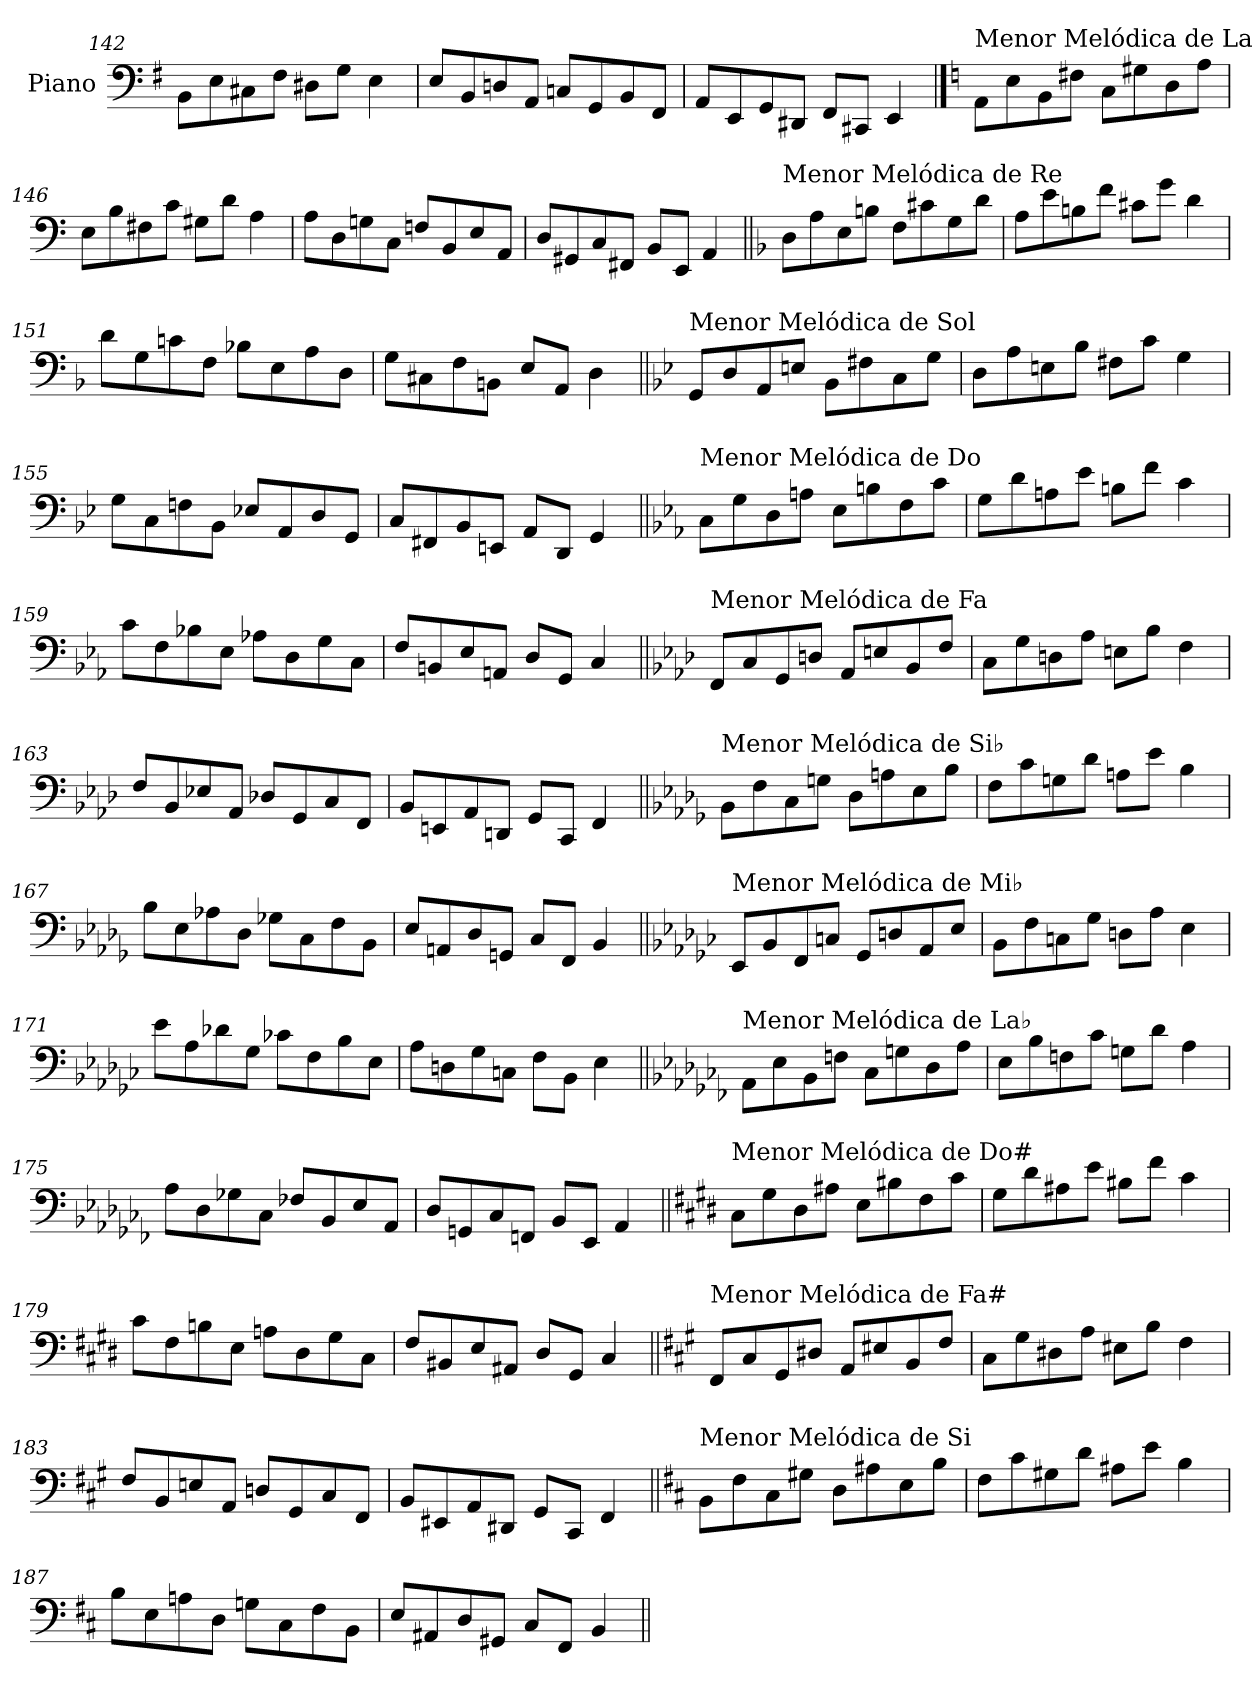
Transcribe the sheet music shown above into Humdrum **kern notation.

**kern
*part1
*staff1
*I"Piano
*I'Pno.
*clefF4
*k[f#]
=142
8BB\L
8E\
8C#X\
8F#\J
8D#X\L
8G\J
4E\
=143
8E/L
8BB/
8Dn/
8AA/J
8Cn/L
8GG/
8BB/
8FF#/J
=144
8AA/L
8EE/
8GG/
8DD#X/J
8FF#/L
8CC#X/J
4EE/
!!LO:PB:g=z
==145
*k[]
!LO:TX:a:t=Menor Melódica de La
8AA\L
8E\
8BB\
8F#X\J
8C\L
8G#X\
8D\
8A\J
=146
8E\L
8B\
8F#X\
8c\J
8G#X\L
8d\J
4A\
=147
8A\L
8D\
8Gn\
8C\J
8Fn/L
8BB/
8E/
8AA/J
=148
8D/L
8GG#X/
8C/
8FF#X/J
8BB/L
8EE/J
4AA/
!!LO:LB:g=z
=149||
*k[b-]
!LO:TX:a:t=Menor Melódica de Re
8D\L
8A\
8E\
8Bn\J
8F\L
8c#X\
8G\
8d\J
=150
8A\L
8e\
8Bn\
8f\J
8c#X\L
8g\J
4d\
=151
8d\L
8G\
8cn\
8F\J
8B-X\L
8E\
8A\
8D\J
=152
8G\L
8C#X\
8F\
8BBn\J
8E/L
8AA/J
4D\
!!LO:LB:g=z
=153||
*k[b-e-]
!LO:TX:a:t=Menor Melódica de Sol
8GG/L
8D/
8AA/
8En/J
8BB-\L
8F#X\
8C\
8G\J
=154
8D\L
8A\
8En\
8B-\J
8F#X\L
8c\J
4G\
=155
8G\L
8C\
8Fn\
8BB-\J
8E-X/L
8AA/
8D/
8GG/J
=156
8C/L
8FF#X/
8BB-/
8EEn/J
8AA/L
8DD/J
4GG/
!!LO:LB:g=z
=157||
*k[b-e-a-]
!LO:TX:a:t=Menor Melódica de Do
8C\L
8G\
8D\
8An\J
8E-\L
8Bn\
8F\
8c\J
=158
8G\L
8d\
8An\
8e-\J
8Bn\L
8f\J
4c\
=159
8c\L
8F\
8B-X\
8E-\J
8A-X\L
8D\
8G\
8C\J
=160
8F/L
8BBn/
8E-/
8AAn/J
8D/L
8GG/J
4C/
!!LO:LB:g=z
=161||
*k[b-e-a-d-]
!LO:TX:a:t=Menor Melódica de Fa
8FF/L
8C/
8GG/
8Dn/J
8AA-/L
8En/
8BB-/
8F/J
=162
8C\L
8G\
8Dn\
8A-\J
8En\L
8B-\J
4F\
=163
8F/L
8BB-/
8E-X/
8AA-/J
8D-X/L
8GG/
8C/
8FF/J
=164
8BB-/L
8EEn/
8AA-/
8DDn/J
8GG/L
8CC/J
4FF/
!!LO:LB:g=z
=165||
*k[b-e-a-d-g-]
!LO:TX:a:t=Menor Melódica de Si♭
8BB-\L
8F\
8C\
8Gn\J
8D-\L
8An\
8E-\
8B-\J
=166
8F\L
8c\
8Gn\
8d-\J
8An\L
8e-\J
4B-\
=167
8B-\L
8E-\
8A-X\
8D-\J
8G-X\L
8C\
8F\
8BB-\J
=168
8E-/L
8AAn/
8D-/
8GGn/J
8C/L
8FF/J
4BB-/
!!LO:PB:g=z
=169||
*k[b-e-a-d-g-c-]
!LO:TX:a:t=Menor Melódica de Mi♭
8EE-/L
8BB-/
8FF/
8Cn/J
8GG-/L
8Dn/
8AA-/
8E-/J
=170
8BB-\L
8F\
8Cn\
8G-\J
8Dn\L
8A-\J
4E-\
=171
8e-\L
8A-\
8d-X\
8G-\J
8c-X\L
8F\
8B-\
8E-\J
=172
8A-\L
8Dn\
8G-\
8Cn\J
8F\L
8BB-\J
4E-\
!!LO:LB:g=z
=173||
*k[b-e-a-d-g-c-f-]
!LO:TX:a:t=Menor Melódica de La♭
8AA-\L
8E-\
8BB-\
8Fn\J
8C-\L
8Gn\
8D-\
8A-\J
=174
8E-\L
8B-\
8Fn\
8c-\J
8Gn\L
8d-\J
4A-\
=175
8A-\L
8D-\
8G-X\
8C-\J
8F-X/L
8BB-/
8E-/
8AA-/J
=176
8D-/L
8GGn/
8C-/
8FFn/J
8BB-/L
8EE-/J
4AA-/
!!LO:LB:g=z
=177||
*k[f#c#g#d#]
!LO:TX:a:t=Menor Melódica de Do#
8C#\L
8G#\
8D#\
8A#X\J
8E\L
8B#X\
8F#\
8c#\J
=178
8G#\L
8d#\
8A#X\
8e\J
8B#X\L
8f#\J
4c#\
=179
8c#\L
8F#\
8Bn\
8E\J
8An\L
8D#\
8G#\
8C#\J
=180
8F#/L
8BB#X/
8E/
8AA#X/J
8D#/L
8GG#/J
4C#/
!!LO:LB:g=z
=181||
*k[f#c#g#]
!LO:TX:a:t=Menor Melódica de Fa#
8FF#/L
8C#/
8GG#/
8D#X/J
8AA/L
8E#X/
8BB/
8F#/J
=182
8C#\L
8G#\
8D#X\
8A\J
8E#X\L
8B\J
4F#\
=183
8F#/L
8BB/
8En/
8AA/J
8Dn/L
8GG#/
8C#/
8FF#/J
=184
8BB/L
8EE#X/
8AA/
8DD#X/J
8GG#/L
8CC#/J
4FF#/
!!LO:LB:g=z
=185||
*k[f#c#]
!LO:TX:a:t=Menor Melódica de Si
8BB\L
8F#\
8C#\
8G#X\J
8D\L
8A#X\
8E\
8B\J
=186
8F#\L
8c#\
8G#X\
8d\J
8A#X\L
8e\J
4B\
=187
8B\L
8E\
8An\
8D\J
8Gn\L
8C#\
8F#\
8BB\J
=188
8E/L
8AA#X/
8D/
8GG#X/J
8C#/L
8FF#/J
4BB/
=||
*-
